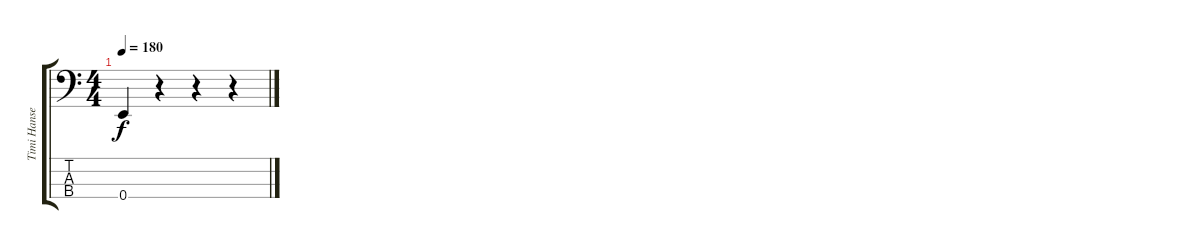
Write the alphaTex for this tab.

\track ("Timi Hansen" "Timi Hanse") {instrument electricbasspick}
\staff {score tabs}
\tuning (G2 D2 A1 E1) {hide}
\ts (4 4)
\tempo 180
\clef f4
\ks c
0.4.4{dy f} r.4 r.4 r.4
